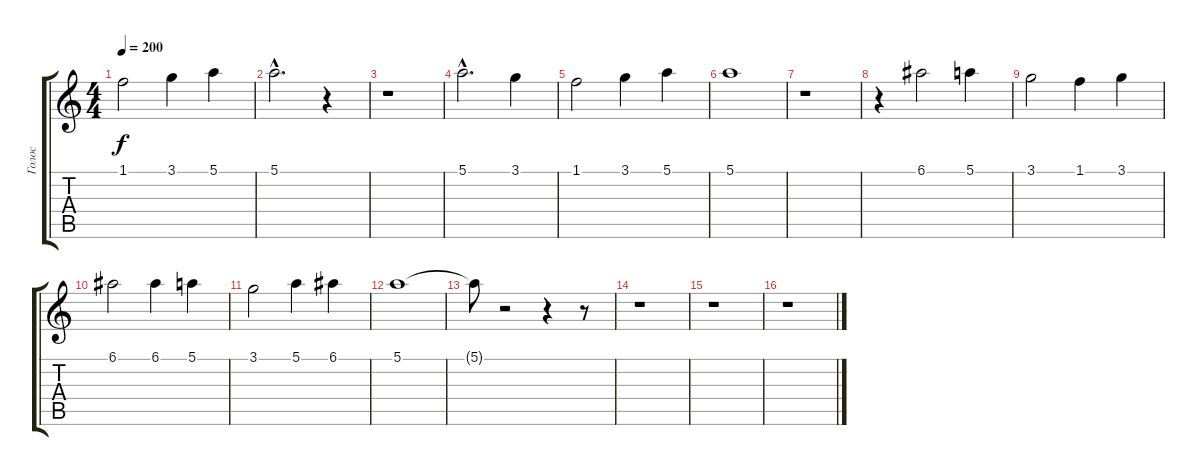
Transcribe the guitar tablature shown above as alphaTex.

\track ("Голос" "Голос") {instrument electricguitarclean}
\staff {score tabs}
\tuning (E4 B3 G3 D3 A2 E2) {hide}
\ts (4 4)
\tempo 200
\clef g2
\ks c
1.1.2{dy f} 3.1.4 5.1.4 |
5.1{hac}.2{d} r.4 |
r.1 |
5.1{hac}.2{d} 3.1.4 |
1.1.2 3.1.4 5.1.4 |
5.1.1 |
r.1 |
r.4 6.1.2 5.1.4 |
3.1.2 1.1.4 3.1.4 |
6.1.2 6.1.4 5.1.4 |
3.1.2 5.1.4 6.1.4 |
5.1.1 |
5.1{t}.8 r.2 r.4 r.8 |
r.1 |
r.1 |
r.1
